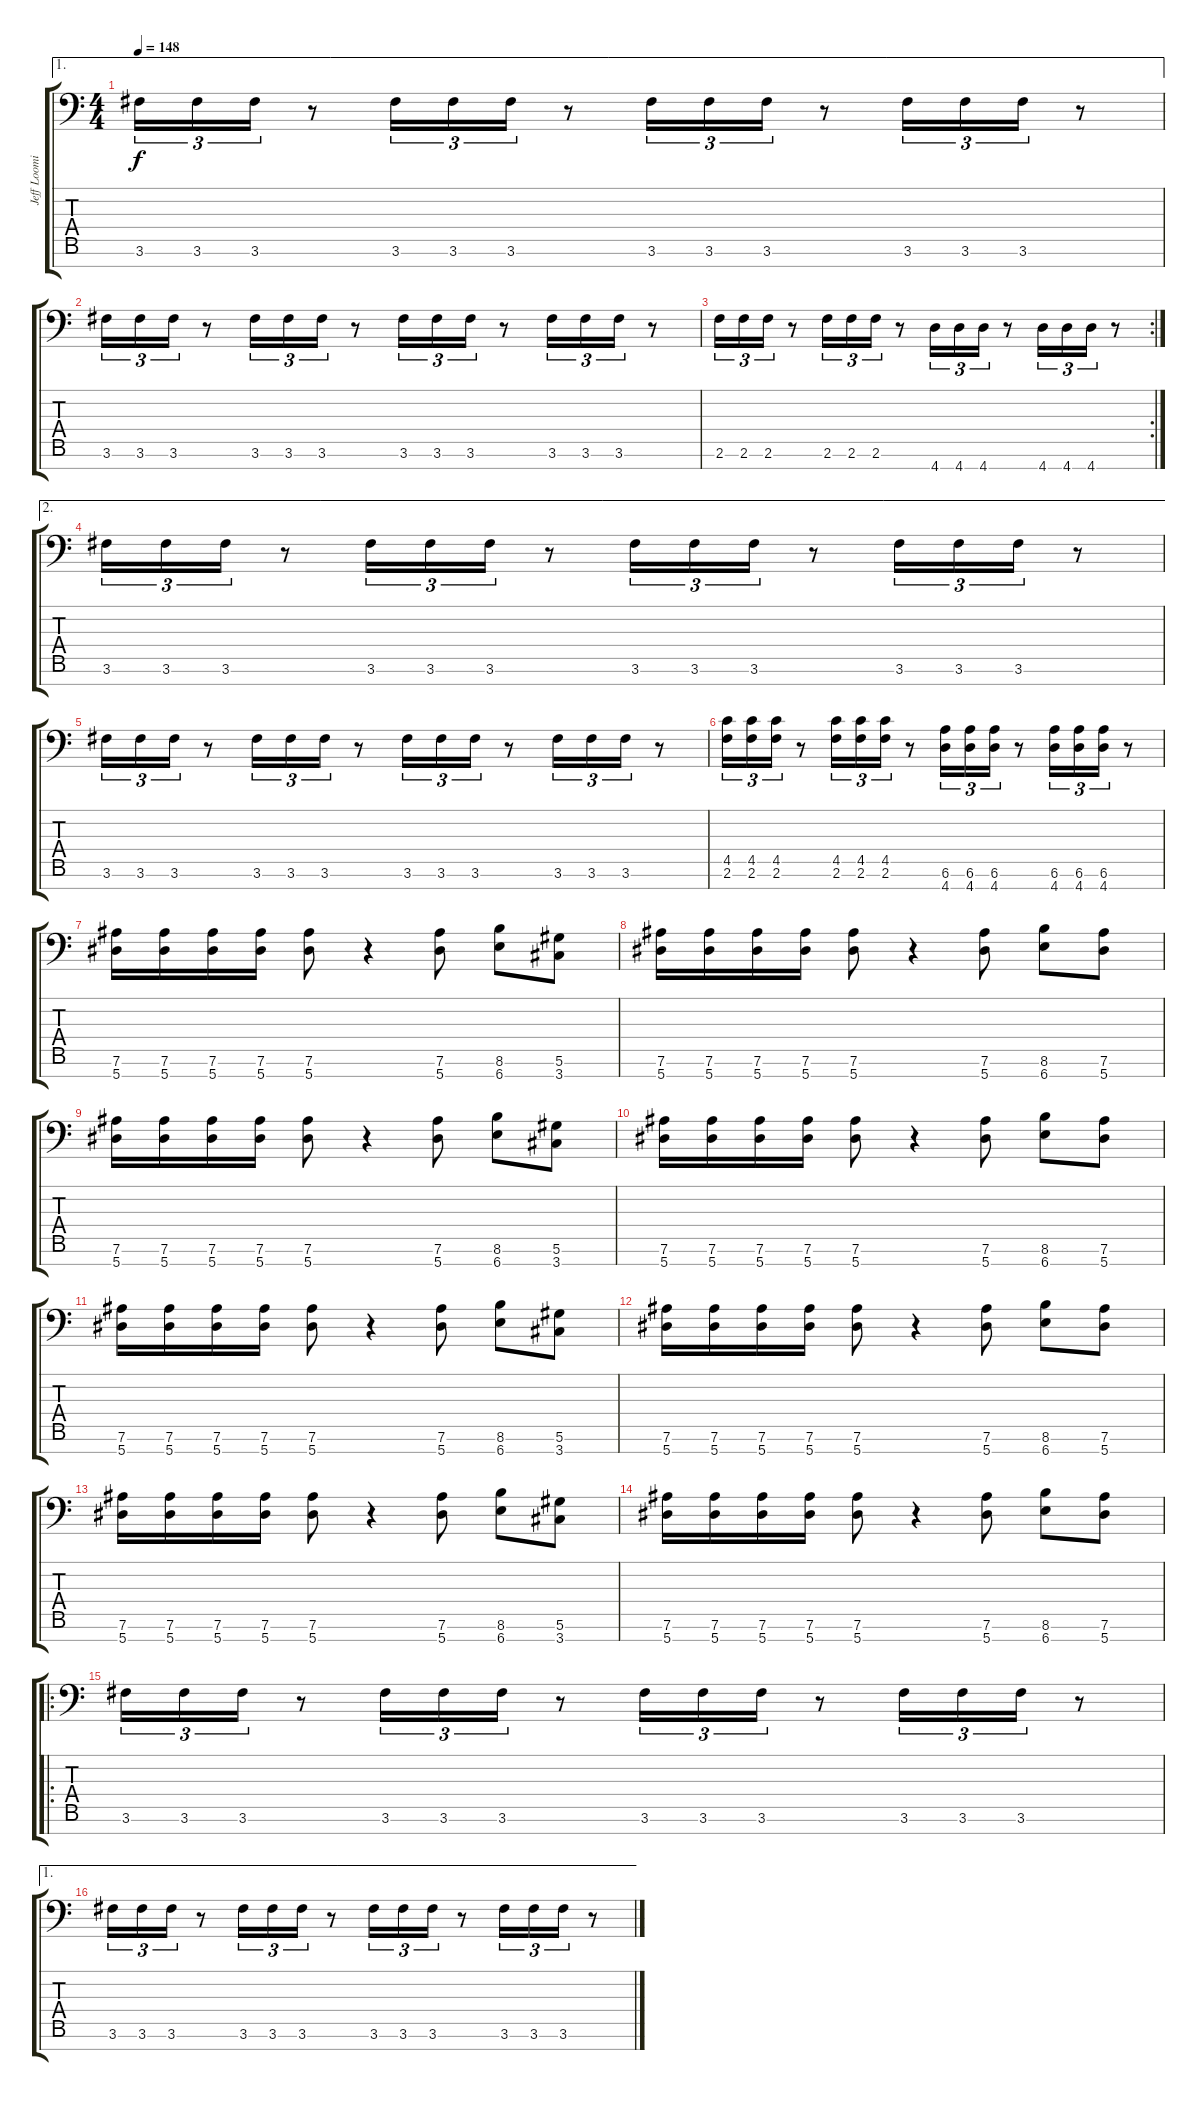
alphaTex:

\track ("Jeff Loomis" "Jeff Loomi") {instrument distortionguitar}
\staff {score tabs}
\tuning (Eb4 Bb3 Gb3 Db3 Ab2 Eb2 Bb1) {hide}
\ae 1
\ts (4 4)
\tempo 148
\clef f4
\ks c
3.6.16{tu (3 2) dy f} 3.6.16{tu (3 2)} 3.6.16{tu (3 2)} r.8 3.6.16{tu (3 2)} 3.6.16{tu (3 2)} 3.6.16{tu (3 2)} r.8 3.6.16{tu (3 2)} 3.6.16{tu (3 2)} 3.6.16{tu (3 2)} r.8 3.6.16{tu (3 2)} 3.6.16{tu (3 2)} 3.6.16{tu (3 2)} r.8 |
3.6.16{tu (3 2)} 3.6.16{tu (3 2)} 3.6.16{tu (3 2)} r.8 3.6.16{tu (3 2)} 3.6.16{tu (3 2)} 3.6.16{tu (3 2)} r.8 3.6.16{tu (3 2)} 3.6.16{tu (3 2)} 3.6.16{tu (3 2)} r.8 3.6.16{tu (3 2)} 3.6.16{tu (3 2)} 3.6.16{tu (3 2)} r.8 |
\rc 2
2.6.16{tu (3 2)} 2.6.16{tu (3 2)} 2.6.16{tu (3 2)} r.8 2.6.16{tu (3 2)} 2.6.16{tu (3 2)} 2.6.16{tu (3 2)} r.8 4.7.16{tu (3 2)} 4.7.16{tu (3 2)} 4.7.16{tu (3 2)} r.8 4.7.16{tu (3 2)} 4.7.16{tu (3 2)} 4.7.16{tu (3 2)} r.8 |
\ae 2
3.6.16{tu (3 2)} 3.6.16{tu (3 2)} 3.6.16{tu (3 2)} r.8 3.6.16{tu (3 2)} 3.6.16{tu (3 2)} 3.6.16{tu (3 2)} r.8 3.6.16{tu (3 2)} 3.6.16{tu (3 2)} 3.6.16{tu (3 2)} r.8 3.6.16{tu (3 2)} 3.6.16{tu (3 2)} 3.6.16{tu (3 2)} r.8 |
3.6.16{tu (3 2)} 3.6.16{tu (3 2)} 3.6.16{tu (3 2)} r.8 3.6.16{tu (3 2)} 3.6.16{tu (3 2)} 3.6.16{tu (3 2)} r.8 3.6.16{tu (3 2)} 3.6.16{tu (3 2)} 3.6.16{tu (3 2)} r.8 3.6.16{tu (3 2)} 3.6.16{tu (3 2)} 3.6.16{tu (3 2)} r.8 |
(4.5 2.6).16{tu (3 2)} (4.5 2.6).16{tu (3 2)} (4.5 2.6).16{tu (3 2)} r.8 (4.5 2.6).16{tu (3 2)} (4.5 2.6).16{tu (3 2)} (4.5 2.6).16{tu (3 2)} r.8 (6.6 4.7).16{tu (3 2)} (6.6 4.7).16{tu (3 2)} (6.6 4.7).16{tu (3 2)} r.8 (6.6 4.7).16{tu (3 2)} (6.6 4.7).16{tu (3 2)} (6.6 4.7).16{tu (3 2)} r.8 |
(7.6 5.7).16 (7.6 5.7).16 (7.6 5.7).16 (7.6 5.7).16 (7.6 5.7).8 r.4 (7.6 5.7).8 (8.6 6.7).8 (5.6 3.7).8 |
(7.6 5.7).16 (7.6 5.7).16 (7.6 5.7).16 (7.6 5.7).16 (7.6 5.7).8 r.4 (7.6 5.7).8 (8.6 6.7).8 (7.6 5.7).8 |
(7.6 5.7).16 (7.6 5.7).16 (7.6 5.7).16 (7.6 5.7).16 (7.6 5.7).8 r.4 (7.6 5.7).8 (8.6 6.7).8 (5.6 3.7).8 |
(7.6 5.7).16 (7.6 5.7).16 (7.6 5.7).16 (7.6 5.7).16 (7.6 5.7).8 r.4 (7.6 5.7).8 (8.6 6.7).8 (7.6 5.7).8 |
(7.6 5.7).16 (7.6 5.7).16 (7.6 5.7).16 (7.6 5.7).16 (7.6 5.7).8 r.4 (7.6 5.7).8 (8.6 6.7).8 (5.6 3.7).8 |
(7.6 5.7).16 (7.6 5.7).16 (7.6 5.7).16 (7.6 5.7).16 (7.6 5.7).8 r.4 (7.6 5.7).8 (8.6 6.7).8 (7.6 5.7).8 |
(7.6 5.7).16 (7.6 5.7).16 (7.6 5.7).16 (7.6 5.7).16 (7.6 5.7).8 r.4 (7.6 5.7).8 (8.6 6.7).8 (5.6 3.7).8 |
(7.6 5.7).16 (7.6 5.7).16 (7.6 5.7).16 (7.6 5.7).16 (7.6 5.7).8 r.4 (7.6 5.7).8 (8.6 6.7).8 (7.6 5.7).8 |
\ro
3.6.16{tu (3 2)} 3.6.16{tu (3 2)} 3.6.16{tu (3 2)} r.8 3.6.16{tu (3 2)} 3.6.16{tu (3 2)} 3.6.16{tu (3 2)} r.8 3.6.16{tu (3 2)} 3.6.16{tu (3 2)} 3.6.16{tu (3 2)} r.8 3.6.16{tu (3 2)} 3.6.16{tu (3 2)} 3.6.16{tu (3 2)} r.8 |
\ae 1
3.6.16{tu (3 2)} 3.6.16{tu (3 2)} 3.6.16{tu (3 2)} r.8 3.6.16{tu (3 2)} 3.6.16{tu (3 2)} 3.6.16{tu (3 2)} r.8 3.6.16{tu (3 2)} 3.6.16{tu (3 2)} 3.6.16{tu (3 2)} r.8 3.6.16{tu (3 2)} 3.6.16{tu (3 2)} 3.6.16{tu (3 2)} r.8
